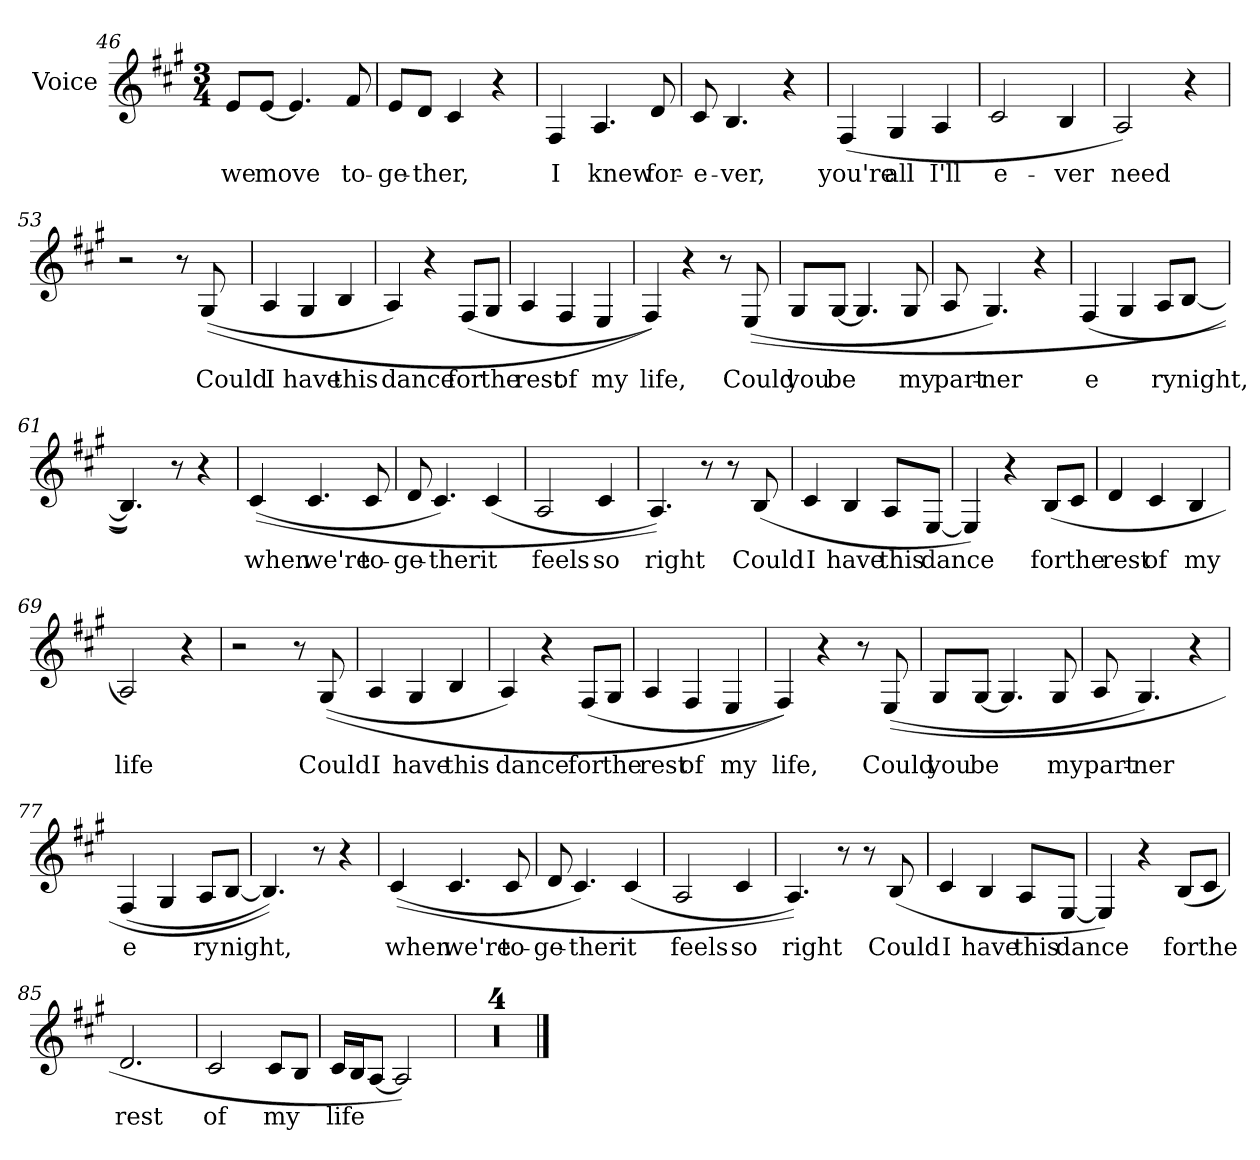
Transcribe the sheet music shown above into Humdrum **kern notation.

**kern	**text
*part1	*part1
*staff1	*staff1
*I"Voice	*
*I'Voice	*
*clefG2	*
*k[f#c#g#]	*
*A:	*
*M3/4	*
=46	=46
!	!LO:LY:b
8e/L	we
!	!LO:LY:b
[8e/J	move
4.e/]	.
!	!LO:LY:b
8f#/	to-
=47	=47
!	!LO:LY:b
8e/L	-ge-
!	!LO:LY:b
8d/J	-ther,
4c#/	.
4r	.
=48	=48
!	!LO:LY:b
4F#/	I
!	!LO:LY:b
4.A/	knew
!	!LO:LY:b
8d/	for-
=49	=49
!	!LO:LY:b
8c#/	-e-
!	!LO:LY:b
4.B/	-ver,
4r	.
=50	=50
!	!LO:LY:b
(>4F#/	you're
!	!LO:LY:b
4G#/	all
!	!LO:LY:b
4A/	I'll
!!LO:LB:g=z
=51	=51
!	!LO:LY:b
2c#/	e-
!	!LO:LY:b
4B/	-ver
=52	=52
!	!LO:LY:b
2A/)	need
4r	.
=53	=53
2r	.
8r	.
!	!LO:LY:b
(>(>8G#/	Could
=54	=54
!	!LO:LY:b
4A/	I
!	!LO:LY:b
4G#/	have
!	!LO:LY:b
4B/	this
=55	=55
!	!LO:LY:b
4A/)	dance
4r	.
!	!LO:LY:b
(>8F#/L	for
!	!LO:LY:b
8G#/J	the
=56	=56
!	!LO:LY:b
4A/	rest
!	!LO:LY:b
4F#/	of
!	!LO:LY:b
4E/	my
!!LO:LB:g=z
=57	=57
!	!LO:LY:b
4F#/))	life,
4r	.
8r	.
!	!LO:LY:b
(>(>8E/	Could
!!LO:PB:g=z
=58	=58
!	!LO:LY:b
8G#/L	you
!	!LO:LY:b
[8G#/J	be
4.G#/]	.
!	!LO:LY:b
8G#/	my
=59	=59
!	!LO:LY:b
8A/	part-
!	!LO:LY:b
4.G#/)	-ner
4r	.
=60	=60
!	!LO:LY:b
(<4F#/	e
4G#/	.
!	!LO:LY:b
8A/L	ry
!	!LO:LY:b
[8B/J	night,
=61	=61
4.B/]))	.
8r	.
4r	.
=62	=62
!	!LO:LY:b
(>(>4c#/	when
!	!LO:LY:b
4.c#/	we're
!	!LO:LY:b
8c#/	to-
=63	=63
!	!LO:LY:b
8d/	-ge-
!	!LO:LY:b
4.c#/)	-ther
!	!LO:LY:b
(>4c#/	it
!!LO:LB:g=z
=64	=64
!	!LO:LY:b
2A/	feels
!	!LO:LY:b
4c#/	so
=65	=65
!	!LO:LY:b
4.A/))	right
8r	.
8r	.
!	!LO:LY:b
(>8B/	Could
=66	=66
!	!LO:LY:b
4c#/	I
!	!LO:LY:b
4B/	have
!	!LO:LY:b
8A/L	this
!	!LO:LY:b
[8E/J	dance
=67	=67
4E/])	.
4r	.
!	!LO:LY:b
(>8B/L	for
!	!LO:LY:b
8c#/J	the
=68	=68
!	!LO:LY:b
4d/	rest
!	!LO:LY:b
4c#/	of
!	!LO:LY:b
4B/	my
=69	=69
!	!LO:LY:b
2A/)	life
4r	.
!!LO:LB:g=z
=70	=70
2r	.
8r	.
!	!LO:LY:b
(>(>8G#/	Could
=71	=71
!	!LO:LY:b
4A/	I
!	!LO:LY:b
4G#/	have
!	!LO:LY:b
4B/	this
=72	=72
!	!LO:LY:b
4A/)	dance
4r	.
!	!LO:LY:b
(>8F#/L	for
!	!LO:LY:b
8G#/J	the
=73	=73
!	!LO:LY:b
4A/	rest
!	!LO:LY:b
4F#/	of
!	!LO:LY:b
4E/	my
=74	=74
!	!LO:LY:b
4F#/))	life,
4r	.
8r	.
!	!LO:LY:b
(>(>8E/	Could
!!LO:LB:g=z
=75	=75
!	!LO:LY:b
8G#/L	you
!	!LO:LY:b
[8G#/J	be
4.G#/]	.
!	!LO:LY:b
8G#/	my
!!LO:LB:g=z
=76	=76
!	!LO:LY:b
8A/	part-
!	!LO:LY:b
4.G#/)	-ner
4r	.
=77	=77
!	!LO:LY:b
(<4F#/	e
4G#/	.
!	!LO:LY:b
8A/L	ry
!	!LO:LY:b
[8B/J	night,
=78	=78
4.B/]))	.
8r	.
4r	.
=79	=79
!	!LO:LY:b
(>(>4c#/	when
!	!LO:LY:b
4.c#/	we're
!	!LO:LY:b
8c#/	to-
=80	=80
!	!LO:LY:b
8d/	-ge-
!	!LO:LY:b
4.c#/)	-ther
!	!LO:LY:b
(>4c#/	it
=81	=81
!	!LO:LY:b
2A/	feels
!	!LO:LY:b
4c#/	so
!!LO:LB:g=z
=82	=82
!	!LO:LY:b
4.A/))	right
8r	.
8r	.
!	!LO:LY:b
(>8B/	Could
=83	=83
!	!LO:LY:b
4c#/	I
!	!LO:LY:b
4B/	have
!	!LO:LY:b
8A/L	this
!	!LO:LY:b
[8E/J	dance
=84	=84
4E/])	.
4r	.
!	!LO:LY:b
(>8B/L	for
!	!LO:LY:b
8c#/J	the
=85	=85
!	!LO:LY:b
2.d/	rest
!!LO:LB:g=z
=86	=86
!	!LO:LY:b
2c#/	of
!	!LO:LY:b
8c#/L	my
8B/J	.
=87	=87
!	!LO:LY:b
16c#/LL	life
16B/J	.
[8A/J	.
2A/])	.
=88	=88
2.r	.
=89	=89
2.r	.
=90	=90
2.r	.
=91	=91
2.r;<	.
==	==
*-	*-
